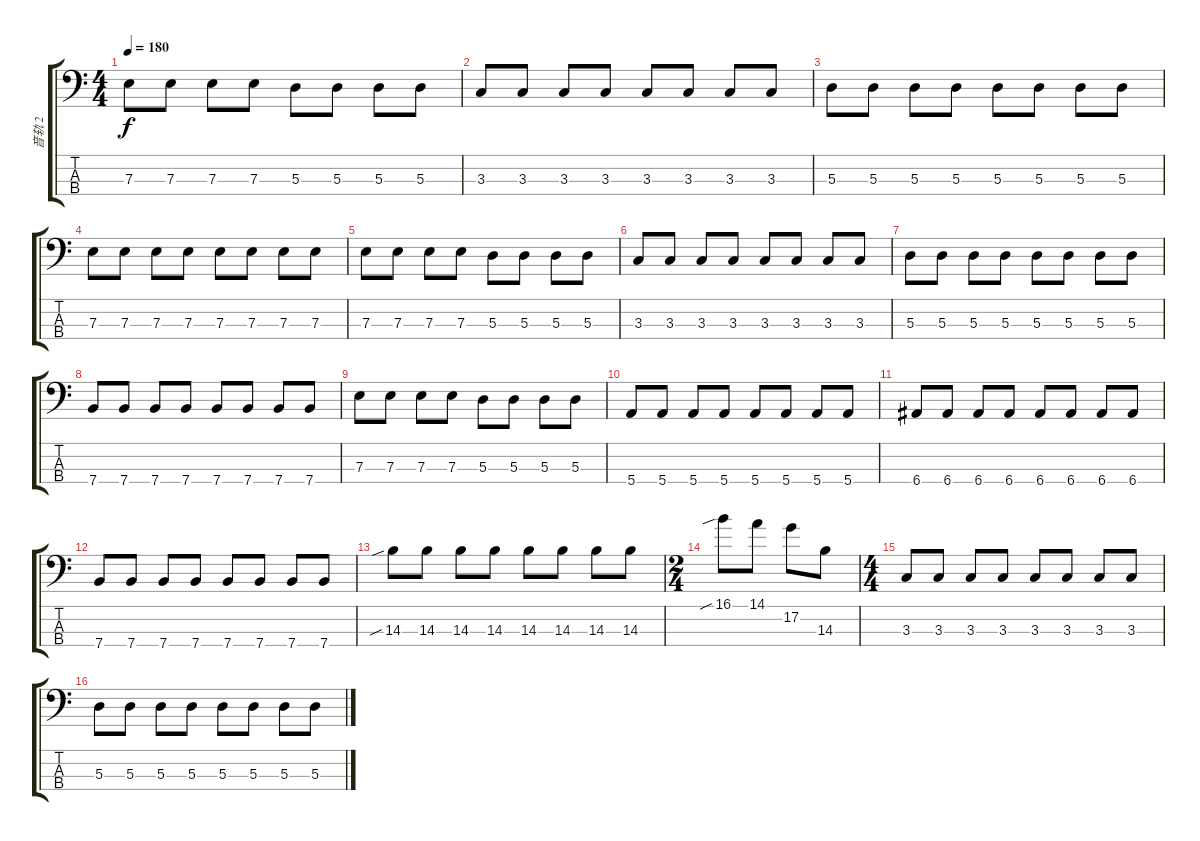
\track ("音轨 2" "音轨 2") {instrument electricbassfinger}
\staff {score tabs}
\tuning (G2 D2 A1 E1) {hide}
\ts (4 4)
\tempo 180
\clef f4
\ks c
7.3.8{dy f} 7.3.8 7.3.8 7.3.8 5.3.8 5.3.8 5.3.8 5.3.8 |
3.3.8 3.3.8 3.3.8 3.3.8 3.3.8 3.3.8 3.3.8 3.3.8 |
5.3.8 5.3.8 5.3.8 5.3.8 5.3.8 5.3.8 5.3.8 5.3.8 |
7.3.8 7.3.8 7.3.8 7.3.8 7.3.8 7.3.8 7.3.8 7.3.8 |
7.3.8 7.3.8 7.3.8 7.3.8 5.3.8 5.3.8 5.3.8 5.3.8 |
3.3.8 3.3.8 3.3.8 3.3.8 3.3.8 3.3.8 3.3.8 3.3.8 |
5.3.8 5.3.8 5.3.8 5.3.8 5.3.8 5.3.8 5.3.8 5.3.8 |
7.4.8 7.4.8 7.4.8 7.4.8 7.4.8 7.4.8 7.4.8 7.4.8 |
7.3.8 7.3.8 7.3.8 7.3.8 5.3.8 5.3.8 5.3.8 5.3.8 |
5.4.8 5.4.8 5.4.8 5.4.8 5.4.8 5.4.8 5.4.8 5.4.8 |
6.4.8 6.4.8 6.4.8 6.4.8 6.4.8 6.4.8 6.4.8 6.4.8 |
7.4.8 7.4.8 7.4.8 7.4.8 7.4.8 7.4.8 7.4.8 7.4.8 |
14.3{sib}.8 14.3.8 14.3.8 14.3.8 14.3.8 14.3.8 14.3.8 14.3.8 |
\ts (2 4)
16.1{sib}.8 14.1.8 17.2.8 14.3.8 |
\ts (4 4)
3.3.8 3.3.8 3.3.8 3.3.8 3.3.8 3.3.8 3.3.8 3.3.8 |
5.3.8 5.3.8 5.3.8 5.3.8 5.3.8 5.3.8 5.3.8 5.3.8
